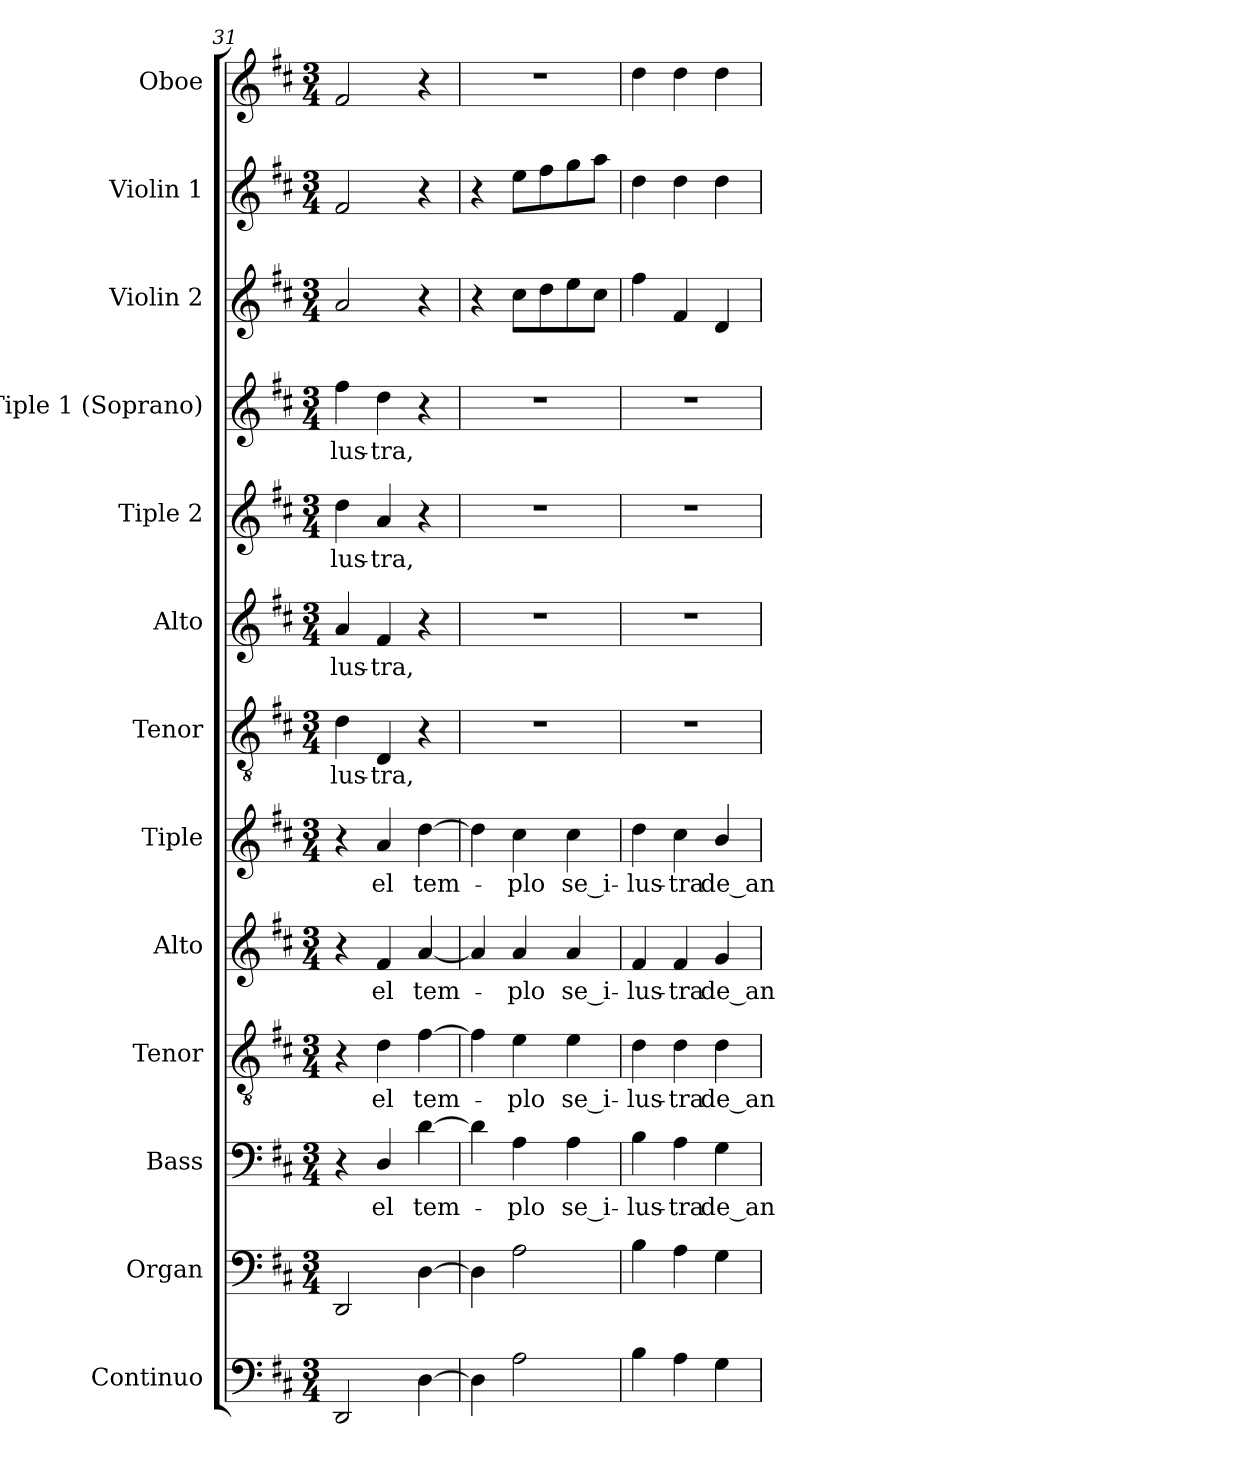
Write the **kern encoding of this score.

**kern	**kern	**kern	**text	**kern	**text	**kern	**text	**kern	**text	**kern	**text	**kern	**text	**kern	**text	**kern	**text	**kern	**kern	**kern
*part13	*part12	*part11	*part11	*part10	*part10	*part9	*part9	*part8	*part8	*part7	*part7	*part6	*part6	*part5	*part5	*part4	*part4	*part3	*part2	*part1
*staff13	*staff12	*staff11	*staff11	*staff10	*staff10	*staff9	*staff9	*staff8	*staff8	*staff7	*staff7	*staff6	*staff6	*staff5	*staff5	*staff4	*staff4	*staff3	*staff2	*staff1
*I"Continuo	*I"Organ	*I"Bass	*	*I"Tenor	*	*I"Alto	*	*I"Tiple	*	*I"Tenor	*	*I"Alto	*	*I"Tiple 2	*	*I"Tiple 1 (Soprano)	*	*I"Violin 2	*I"Violin 1	*I"Oboe
*I'Cont.	*I'Org.	*I'B.	*	*I'T.	*	*I'A.	*	*	*	*I'T.	*	*I'A.	*	*	*	*I'S1.	*	*I'Vln. 2	*I'Vln. 1	*I'Ob.
*clefF4	*clefF4	*clefF4	*	*clefGv2	*	*clefG2	*	*clefG2	*	*clefGv2	*	*clefG2	*	*clefG2	*	*clefG2	*	*clefG2	*clefG2	*clefG2
*	*	*	*	*ITrd7c12	*	*	*	*	*	*ITrd7c12	*	*	*	*	*	*	*	*	*	*
*k[f#c#]	*k[f#c#]	*k[f#c#]	*	*k[f#c#]	*	*k[f#c#]	*	*k[f#c#]	*	*k[f#c#]	*	*k[f#c#]	*	*k[f#c#]	*	*k[f#c#]	*	*k[f#c#]	*k[f#c#]	*k[f#c#]
*D:	*D:	*D:	*	*D:	*	*D:	*	*D:	*	*D:	*	*D:	*	*D:	*	*D:	*	*D:	*D:	*D:
*M3/4	*M3/4	*M3/4	*	*M3/4	*	*M3/4	*	*M3/4	*	*M3/4	*	*M3/4	*	*M3/4	*	*M3/4	*	*M3/4	*M3/4	*M3/4
=31	=31	=31	=31	=31	=31	=31	=31	=31	=31	=31	=31	=31	=31	=31	=31	=31	=31	=31	=31	=31
!	!	!	!	!	!	!	!	!	!	!	!LO:LY:b:color=#000000	!	!	!	!	!	!	!	!	!
!	!	!	!	!	!	!	!	!	!	!	!	!	!LO:LY:b:color=#000000	!	!	!	!	!	!	!
!	!	!	!	!	!	!	!	!	!	!	!	!	!	!	!LO:LY:b:color=#000000	!	!	!	!	!
!	!	!	!	!	!	!	!	!	!	!	!	!	!	!	!	!	!LO:LY:b:color=#000000	!	!	!
2DDi/	2DDi/	4r	.	4r	.	4r	.	4r	.	4Di\	-lus-	4ai/	-lus-	4ddi\	-lus-	4ff#i\	-lus-	2ai/	2f#i/	2f#i/
!	!	!	!LO:LY:b:color=#000000	!	!	!	!	!	!	!	!	!	!	!	!	!	!	!	!	!
!	!	!	!	!	!LO:LY:b:color=#000000	!	!	!	!	!	!	!	!	!	!	!	!	!	!	!
!	!	!	!	!	!	!	!LO:LY:b:color=#000000	!	!	!	!	!	!	!	!	!	!	!	!	!
!	!	!	!	!	!	!	!	!	!LO:LY:b:color=#000000	!	!	!	!	!	!	!	!	!	!	!
!	!	!	!	!	!	!	!	!	!	!	!LO:LY:b:color=#000000	!	!	!	!	!	!	!	!	!
!	!	!	!	!	!	!	!	!	!	!	!	!	!LO:LY:b:color=#000000	!	!	!	!	!	!	!
!	!	!	!	!	!	!	!	!	!	!	!	!	!	!	!LO:LY:b:color=#000000	!	!	!	!	!
!	!	!	!	!	!	!	!	!	!	!	!	!	!	!	!	!	!LO:LY:b:color=#000000	!	!	!
.	.	4Di/	el	4Di\	el	4f#i/	el	4ai/	el	4DDi/	-tra,	4f#i/	-tra,	4ai/	-tra,	4ddi\	-tra,	.	.	.
!	!	!	!LO:LY:b:color=#000000	!	!	!	!	!	!	!	!	!	!	!	!	!	!	!	!	!
!	!	!	!	!	!LO:LY:b:color=#000000	!	!	!	!	!	!	!	!	!	!	!	!	!	!	!
!	!	!	!	!	!	!	!LO:LY:b:color=#000000	!	!	!	!	!	!	!	!	!	!	!	!	!
!	!	!	!	!	!	!	!	!	!LO:LY:b:color=#000000	!	!	!	!	!	!	!	!	!	!	!
[4Di\	[4Di\	[4di\	tem-	[4F#i\	tem-	[4ai/	tem-	[4ddi\	tem-	4r	.	4r	.	4r	.	4r	.	4r	4r	4r
=32	=32	=32	=32	=32	=32	=32	=32	=32	=32	=32	=32	=32	=32	=32	=32	=32	=32	=32	=32	=32
!	!	!	!	!	!	!	!	!	!	!LO:N:vis=1	!	!LO:N:vis=1	!	!LO:N:vis=1	!	!LO:N:vis=1	!	!	!	!LO:N:vis=1
4Di\]	4Di\]	4di\]	.	4F#i\]	.	4ai/]	.	4ddi\]	.	2.r	.	2.r	.	2.r	.	2.r	.	4r	4r	2.r
!	!	!	!LO:LY:b:color=#000000	!	!	!	!	!	!	!	!	!	!	!	!	!	!	!	!	!
!	!	!	!	!	!LO:LY:b:color=#000000	!	!	!	!	!	!	!	!	!	!	!	!	!	!	!
!	!	!	!	!	!	!	!LO:LY:b:color=#000000	!	!	!	!	!	!	!	!	!	!	!	!	!
!	!	!	!	!	!	!	!	!	!LO:LY:b:color=#000000	!	!	!	!	!	!	!	!	!	!	!
2Ai\	2Ai\	4Ai\	-plo	4Ei\	-plo	4ai/	-plo	4cc#i\	-plo	.	.	.	.	.	.	.	.	8cc#i\L	8eei\L	.
.	.	.	.	.	.	.	.	.	.	.	.	.	.	.	.	.	.	8ddi\	8ff#i\	.
!	!	!	!LO:LY:b:color=#000000	!	!	!	!	!	!	!	!	!	!	!	!	!	!	!	!	!
!	!	!	!	!	!LO:LY:b:color=#000000	!	!	!	!	!	!	!	!	!	!	!	!	!	!	!
!	!	!	!	!	!	!	!LO:LY:b:color=#000000	!	!	!	!	!	!	!	!	!	!	!	!	!
!	!	!	!	!	!	!	!	!	!LO:LY:b:color=#000000	!	!	!	!	!	!	!	!	!	!	!
.	.	4Ai\	se_i-	4Ei\	se_i-	4ai/	se_i-	4cc#i\	se_i-	.	.	.	.	.	.	.	.	8eei\	8ggi\	.
.	.	.	.	.	.	.	.	.	.	.	.	.	.	.	.	.	.	8cc#i\J	8aai\J	.
=33	=33	=33	=33	=33	=33	=33	=33	=33	=33	=33	=33	=33	=33	=33	=33	=33	=33	=33	=33	=33
!	!	!	!LO:LY:b:color=#000000	!	!	!	!	!	!	!	!	!	!	!	!	!	!	!	!	!
!	!	!	!	!	!LO:LY:b:color=#000000	!	!	!	!	!	!	!	!	!	!	!	!	!	!	!
!	!	!	!	!	!	!	!LO:LY:b:color=#000000	!	!	!	!	!	!	!	!	!	!	!	!	!
!	!	!	!	!	!	!	!	!	!LO:LY:b:color=#000000	!LO:N:vis=1	!	!LO:N:vis=1	!	!LO:N:vis=1	!	!LO:N:vis=1	!	!	!	!
4Bi\	4Bi\	4Bi\	-lus-	4Di\	-lus-	4f#i/	-lus-	4ddi\	-lus-	2.r	.	2.r	.	2.r	.	2.r	.	4ff#i\	4ddi\	4ddi\
!	!	!	!LO:LY:b:color=#000000	!	!	!	!	!	!	!	!	!	!	!	!	!	!	!	!	!
!	!	!	!	!	!LO:LY:b:color=#000000	!	!	!	!	!	!	!	!	!	!	!	!	!	!	!
!	!	!	!	!	!	!	!LO:LY:b:color=#000000	!	!	!	!	!	!	!	!	!	!	!	!	!
!	!	!	!	!	!	!	!	!	!LO:LY:b:color=#000000	!	!	!	!	!	!	!	!	!	!	!
4Ai\	4Ai\	4Ai\	-tra	4Di\	-tra	4f#i/	-tra	4cc#i\	-tra	.	.	.	.	.	.	.	.	4f#i/	4ddi\	4ddi\
!	!	!	!LO:LY:b:color=#000000	!	!	!	!	!	!	!	!	!	!	!	!	!	!	!	!	!
!	!	!	!	!	!LO:LY:b:color=#000000	!	!	!	!	!	!	!	!	!	!	!	!	!	!	!
!	!	!	!	!	!	!	!LO:LY:b:color=#000000	!	!	!	!	!	!	!	!	!	!	!	!	!
!	!	!	!	!	!	!	!	!	!LO:LY:b:color=#000000	!	!	!	!	!	!	!	!	!	!	!
4Gi\	4Gi\	4Gi\	de_an-	4Di\	de_an-	4gi/	de_an-	4bi/	de_an-	.	.	.	.	.	.	.	.	4di/	4ddi\	4ddi\
=	=	=	=	=	=	=	=	=	=	=	=	=	=	=	=	=	=	=	=	=
*-	*-	*-	*-	*-	*-	*-	*-	*-	*-	*-	*-	*-	*-	*-	*-	*-	*-	*-	*-	*-
